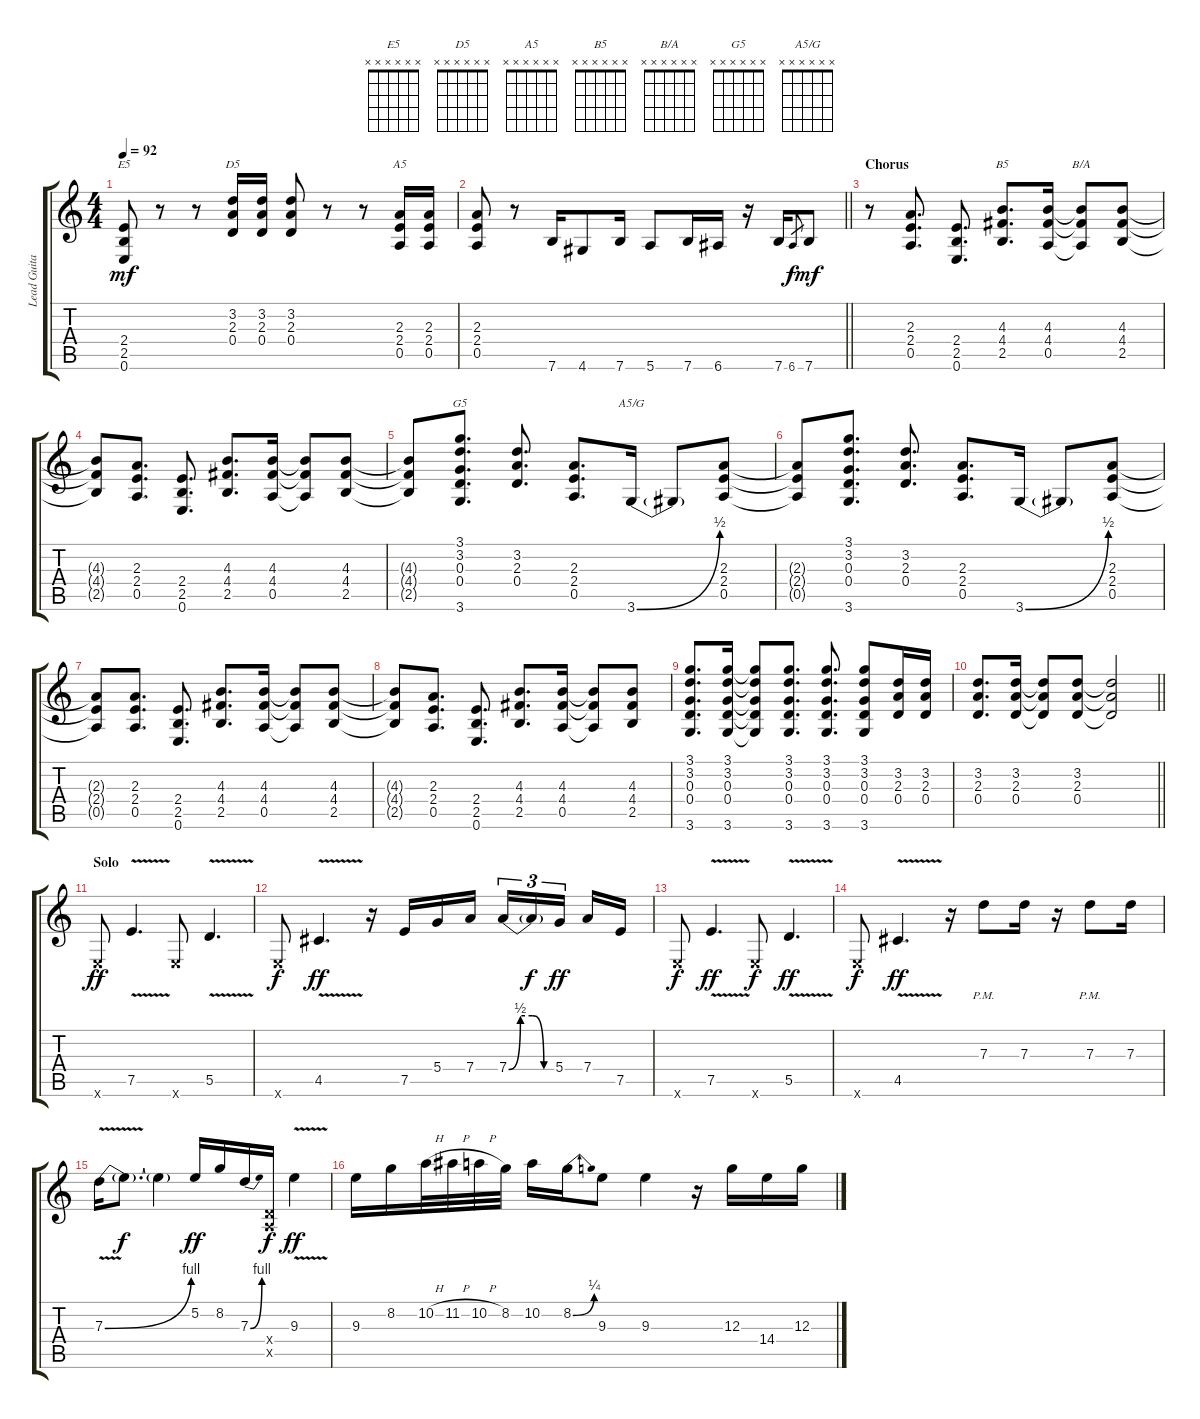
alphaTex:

\track ("Lead Guitar" "Lead Guita") {instrument distortionguitar}
\staff {score tabs}
\tuning (E4 B3 G3 D3 A2 E2) {hide}
\chord ("E5" x x x x x x)
\chord ("D5" x x x x x x)
\chord ("A5" x x x x x x)
\chord ("B5" x x x x x x)
\chord ("B/A" x x x x x x)
\chord ("G5" x x x x x x)
\chord ("A5/G" x x x x x x)
\ts (4 4)
\tempo 92
\clef g2
\ks c
(2.4 2.5 0.6).8{ch "E5" dy mf} r.8 r.8 (3.2 2.3 0.4).16{ch "D5"} (3.2 2.3 0.4).16 (3.2 2.3 0.4).8 r.8 r.8 (2.3 2.4 0.5).16{ch "A5"} (2.3 2.4 0.5).16 |
\barLineRight lightlight
(2.3 2.4 0.5).8 r.8 7.6.16 4.6.8 7.6.16 5.6.8 7.6.16 6.6.16 r.16 7.6.16 6.6.8{gr dy f} 7.6.8{dy mf} |
\section ("" "Chorus")
r.8 (2.3 2.4 0.5).8{d} (2.4 2.5 0.6).8{d} (4.3 4.4 2.5).8{d ch "B5"} (4.3 4.4 0.5).16 (4.3{t} 4.4{t} 0.5{t}).8{ch "B/A"} (4.3 4.4 2.5).8 |
(4.3{t} 4.4{t} 2.5{t}).8 (2.3 2.4 0.5).8{d} (2.4 2.5 0.6).8{d} (4.3 4.4 2.5).8{d} (4.3 4.4 0.5).16 (4.3{t} 4.4{t} 0.5{t}).8 (4.3 4.4 2.5).8 |
(4.3{t} 4.4{t} 2.5{t}).8 (3.1 3.2 0.3 0.4 3.6).8{d ch "G5"} (3.2 2.3 0.4).8{d} (2.3 2.4 0.5).8{d} 3.6{be (bend 0 0 60 2)}.16{ch "A5/G"} 3.6{t}.8 (2.3 2.4 0.5).8 |
(2.3{t} 2.4{t} 0.5{t}).8 (3.1 3.2 0.3 0.4 3.6).8{d} (3.2 2.3 0.4).8{d} (2.3 2.4 0.5).8{d} 3.6{be (bend 0 0 60 2)}.16 3.6{t}.8 (2.3 2.4 0.5).8 |
(2.3{t} 2.4{t} 0.5{t}).8 (2.3 2.4 0.5).8{d} (2.4 2.5 0.6).8{d} (4.3 4.4 2.5).8{d} (4.3 4.4 0.5).16 (4.3{t} 4.4{t} 0.5{t}).8 (4.3 4.4 2.5).8 |
(4.3{t} 4.4{t} 2.5{t}).8 (2.3 2.4 0.5).8{d} (2.4 2.5 0.6).8{d} (4.3 4.4 2.5).8{d} (4.3 4.4 0.5).16 (4.3{t} 4.4{t} 0.5{t}).8 (4.3 4.4 2.5).8 |
(3.1 3.2 0.3 0.4 3.6).8{d} (3.1 3.2 0.3 0.4 3.6).16 (3.1{t} 3.2{t} 0.3{t} 0.4{t} 3.6{t}).8 (3.1 3.2 0.3 0.4 3.6).8{d} (3.1 3.2 0.3 0.4 3.6).8{d} (3.1 3.2 0.3 0.4 3.6).8 (3.2 2.3 0.4).16 (3.2 2.3 0.4).16 |
\barLineRight lightlight
(3.2 2.3 0.4).8{d} (3.2 2.3 0.4).16 (3.2{t} 2.3{t} 0.4{t}).8 (3.2 2.3 0.4).8 (3.2{t} 2.3{t} 0.4{t}).2 |
\section ("" "Solo")
0.6{x}.8{dy ff volume 15 balance 8} 7.5{v}.4{d} 0.6{x}.8 5.5{v}.4{d} |
0.6{x}.8{dy f} 4.5{v}.4{d dy ff} r.16 7.5.16 5.4.16 7.4.16 7.4{be (custom 0 0 15 2 30 2 45 0 60 0)}.16{tu (3 2)} 7.4{t}.16{tu (3 2) dy f} 5.4.16{tu (3 2) dy ff beam splitsecondary} 7.4.16 7.5.16 |
0.6{x}.8{dy f} 7.5{v}.4{d dy ff} 0.6{x}.8{dy f} 5.5{v}.4{d dy ff} |
0.6{x}.8{dy f} 4.5{v}.4{d dy ff} r.16 7.3{pm}.8 7.3.16 r.16 7.3{pm}.8 7.3.16 |
7.3{be (bend 0 0 60 4) v}.16 7.3{t}.8{d dy f} 7.3{t}.4 5.2.16{dy ff} 8.2.16 7.3{be (bend 0 0 60 4)}.16 (0.4{x} 0.5{x}).16{dy f} 9.3{v}.4{dy ff} |
9.3.16 8.2.16 10.2{h}.32 11.2{h}.32 10.2{h}.32 8.2.32 10.2.16 8.2{be (bend 0 0 60 1)}.16 9.3.8 9.3.4 r.16 12.3.16 14.4.16 12.3.16
